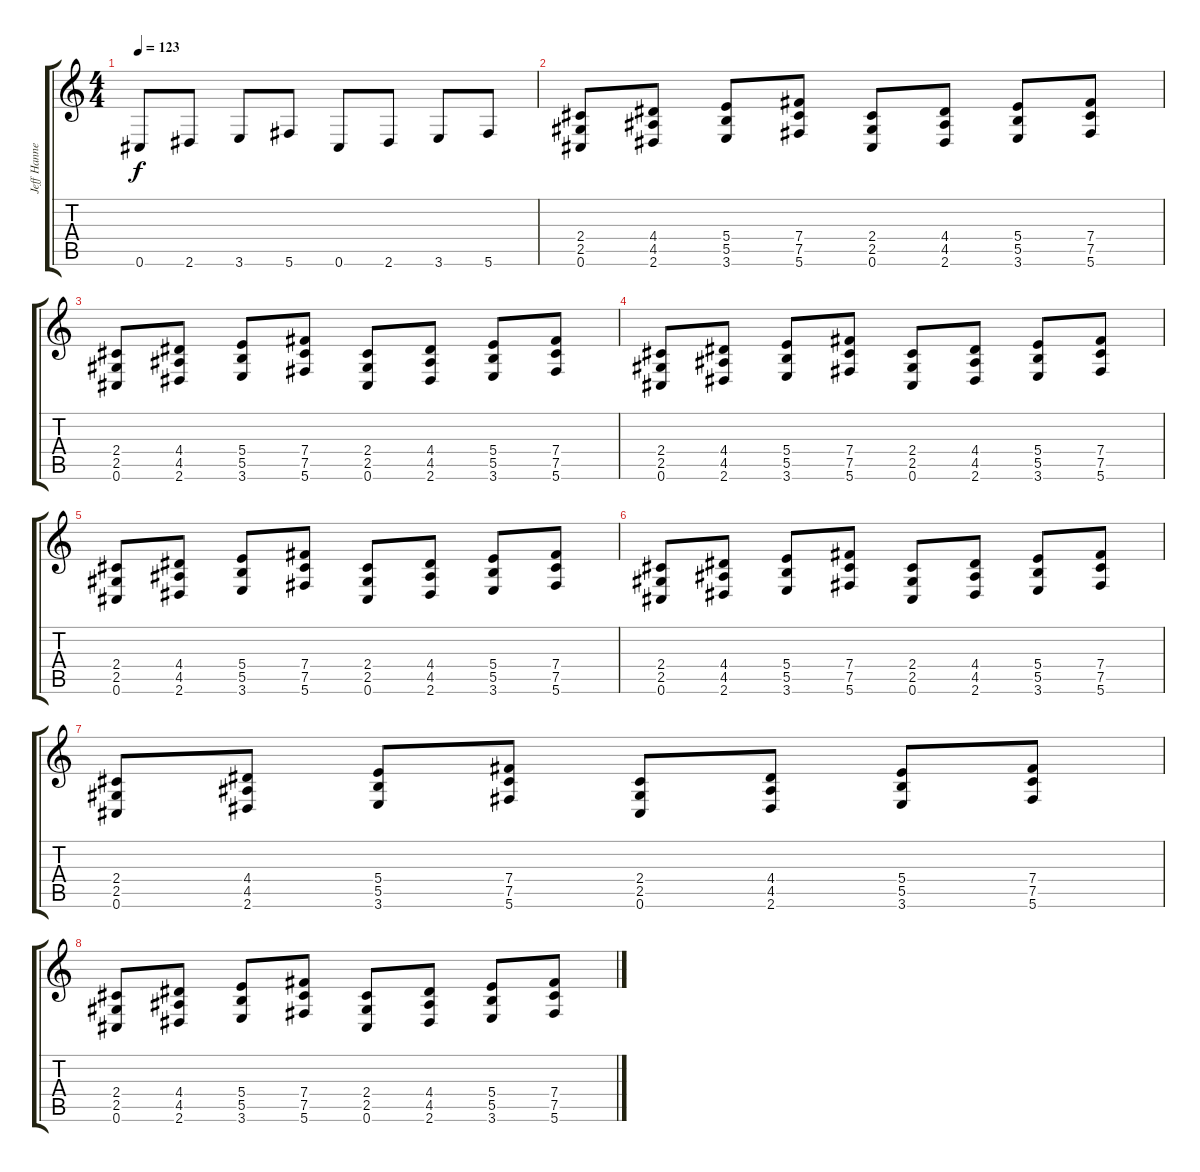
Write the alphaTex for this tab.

\track ("Jeff Hannemann" "Jeff Hanne") {instrument distortionguitar}
\staff {score tabs}
\tuning (Db4 Ab3 E3 B2 Gb2 Db2) {hide}
\ts (4 4)
\tempo 123
\clef g2
\ks c
0.6.8{dy f} 2.6.8 3.6.8 5.6.8 0.6.8 2.6.8 3.6.8 5.6.8 |
(2.4 2.5 0.6).8 (4.4 4.5 2.6).8 (5.4 5.5 3.6).8 (7.4 7.5 5.6).8 (2.4 2.5 0.6).8 (4.4 4.5 2.6).8 (5.4 5.5 3.6).8 (7.4 7.5 5.6).8 |
(2.4 2.5 0.6).8 (4.4 4.5 2.6).8 (5.4 5.5 3.6).8 (7.4 7.5 5.6).8 (2.4 2.5 0.6).8 (4.4 4.5 2.6).8 (5.4 5.5 3.6).8 (7.4 7.5 5.6).8 |
(2.4 2.5 0.6).8 (4.4 4.5 2.6).8 (5.4 5.5 3.6).8 (7.4 7.5 5.6).8 (2.4 2.5 0.6).8 (4.4 4.5 2.6).8 (5.4 5.5 3.6).8 (7.4 7.5 5.6).8 |
(2.4 2.5 0.6).8 (4.4 4.5 2.6).8 (5.4 5.5 3.6).8 (7.4 7.5 5.6).8 (2.4 2.5 0.6).8 (4.4 4.5 2.6).8 (5.4 5.5 3.6).8 (7.4 7.5 5.6).8 |
(2.4 2.5 0.6).8 (4.4 4.5 2.6).8 (5.4 5.5 3.6).8 (7.4 7.5 5.6).8 (2.4 2.5 0.6).8 (4.4 4.5 2.6).8 (5.4 5.5 3.6).8 (7.4 7.5 5.6).8 |
(2.4 2.5 0.6).8 (4.4 4.5 2.6).8 (5.4 5.5 3.6).8 (7.4 7.5 5.6).8 (2.4 2.5 0.6).8 (4.4 4.5 2.6).8 (5.4 5.5 3.6).8 (7.4 7.5 5.6).8 |
(2.4 2.5 0.6).8 (4.4 4.5 2.6).8 (5.4 5.5 3.6).8 (7.4 7.5 5.6).8 (2.4 2.5 0.6).8 (4.4 4.5 2.6).8 (5.4 5.5 3.6).8 (7.4 7.5 5.6).8
